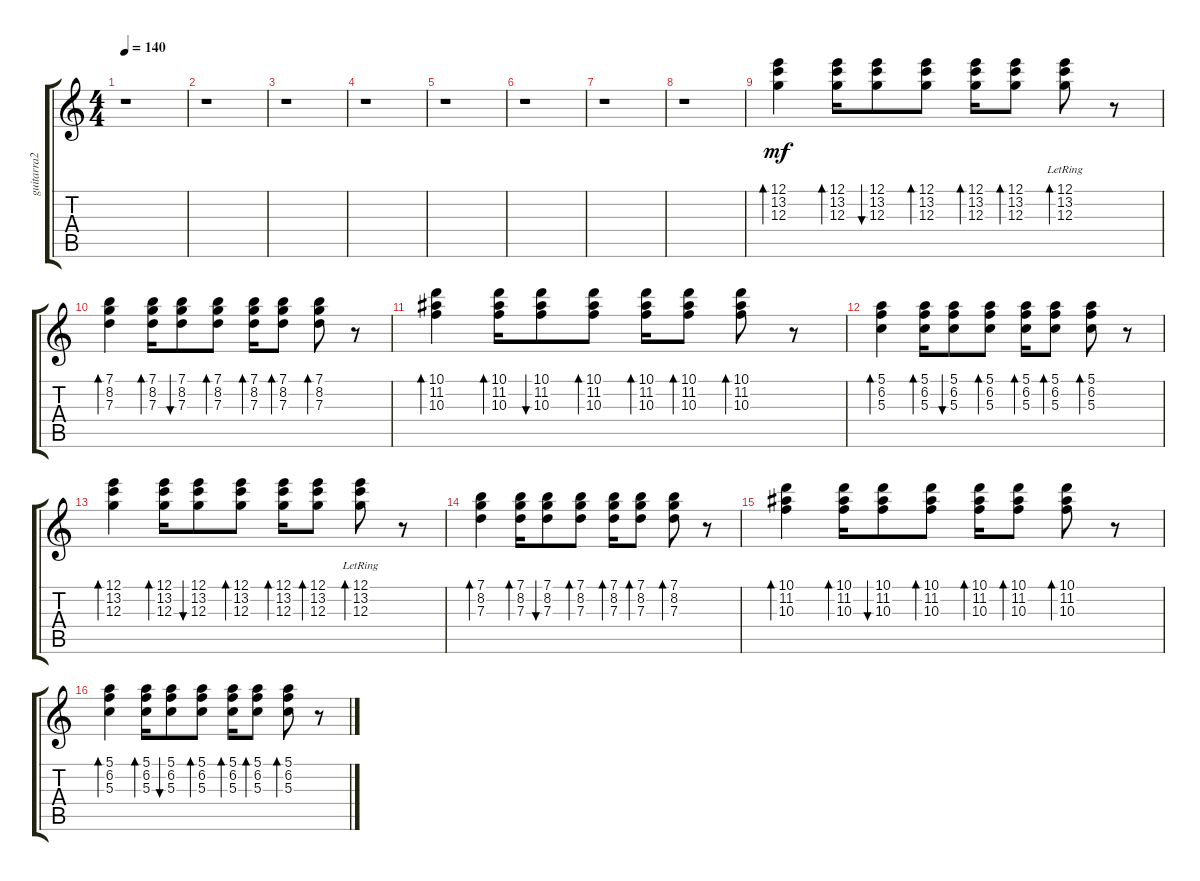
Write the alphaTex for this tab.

\track ("guitarra2" "guitarra2") {instrument electricguitarclean}
\staff {score tabs}
\tuning (E4 B3 G3 D3 A2 E2) {hide}
\ts (4 4)
\tempo 140
\clef g2
\ks c
r.1{dy mf} |
r.1 |
r.1 |
r.1 |
r.1 |
r.1 |
r.1 |
r.1 |
(12.1 13.2 12.3).4{bd 30 balance 6} (12.1 13.2 12.3).16{bd 30 balance 9} (12.1 13.2 12.3).8{bu 30} (12.1 13.2 12.3).8{bd 30 balance 7} (12.1 13.2 12.3).16{bd 30 balance 9} (12.1 13.2 12.3).8{bd 30} (12.1{lr} 13.2{lr} 12.3{lr}).8{bd 30 balance 7} r.8 |
(7.1 8.2 7.3).4{bd 30 balance 6} (7.1 8.2 7.3).16{bd 30 balance 9} (7.1 8.2 7.3).8{bu 30} (7.1 8.2 7.3).8{bd 30 balance 7} (7.1 8.2 7.3).16{bd 30 balance 9} (7.1 8.2 7.3).8{bd 30} (7.1 8.2 7.3).8{bd 30 balance 7} r.8 |
(10.1 11.2 10.3).4{bd 30 balance 6} (10.1 11.2 10.3).16{bd 30 balance 9} (10.1 11.2 10.3).8{bu 30} (10.1 11.2 10.3).8{bd 30 balance 7} (10.1 11.2 10.3).16{bd 30 balance 9} (10.1 11.2 10.3).8{bd 30} (10.1 11.2 10.3).8{bd 30 balance 7} r.8 |
(5.1 6.2 5.3).4{bd 30 balance 6} (5.1 6.2 5.3).16{bd 30 balance 9} (5.1 6.2 5.3).8{bu 30} (5.1 6.2 5.3).8{bd 30 balance 7} (5.1 6.2 5.3).16{bd 30 balance 9} (5.1 6.2 5.3).8{bd 30} (5.1 6.2 5.3).8{bd 30 balance 7} r.8 |
(12.1 13.2 12.3).4{bd 30 balance 6} (12.1 13.2 12.3).16{bd 30 balance 9} (12.1 13.2 12.3).8{bu 30} (12.1 13.2 12.3).8{bd 30 balance 7} (12.1 13.2 12.3).16{bd 30 balance 9} (12.1 13.2 12.3).8{bd 30} (12.1{lr} 13.2{lr} 12.3{lr}).8{bd 30 balance 7} r.8 |
(7.1 8.2 7.3).4{bd 30 balance 6} (7.1 8.2 7.3).16{bd 30 balance 9} (7.1 8.2 7.3).8{bu 30} (7.1 8.2 7.3).8{bd 30 balance 7} (7.1 8.2 7.3).16{bd 30 balance 9} (7.1 8.2 7.3).8{bd 30} (7.1 8.2 7.3).8{bd 30 balance 7} r.8 |
(10.1 11.2 10.3).4{bd 30 balance 6} (10.1 11.2 10.3).16{bd 30 balance 9} (10.1 11.2 10.3).8{bu 30} (10.1 11.2 10.3).8{bd 30 balance 7} (10.1 11.2 10.3).16{bd 30 balance 9} (10.1 11.2 10.3).8{bd 30} (10.1 11.2 10.3).8{bd 30 balance 7} r.8 |
(5.1 6.2 5.3).4{bd 30 balance 6} (5.1 6.2 5.3).16{bd 30 balance 9} (5.1 6.2 5.3).8{bu 30} (5.1 6.2 5.3).8{bd 30 balance 7} (5.1 6.2 5.3).16{bd 30 balance 9} (5.1 6.2 5.3).8{bd 30} (5.1 6.2 5.3).8{bd 30 balance 7} r.8
